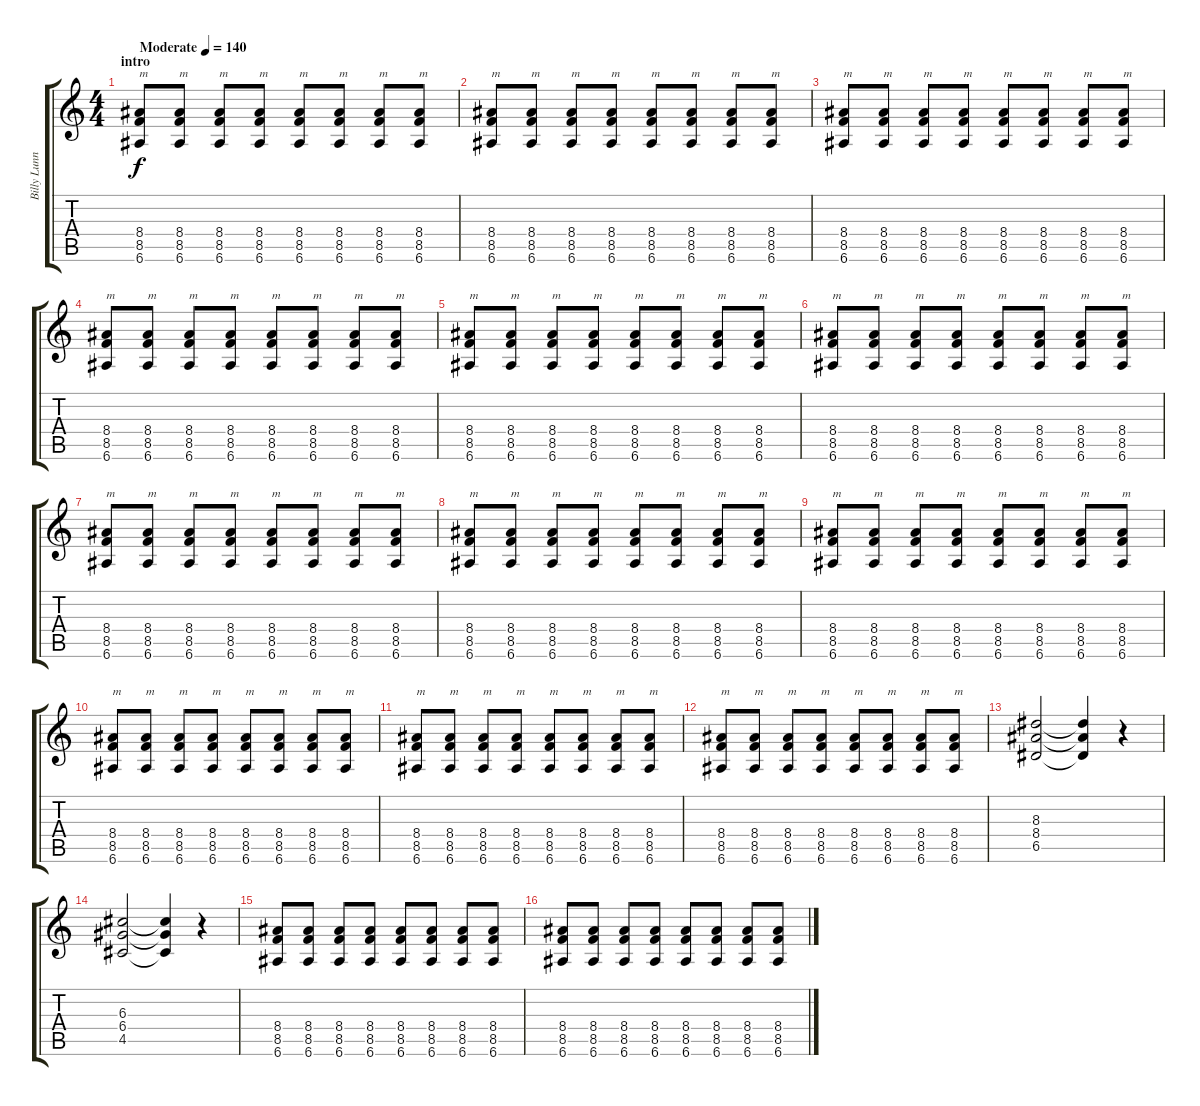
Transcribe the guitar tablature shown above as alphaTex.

\track ("Billy Lunn (mutted)" "Billy Lunn") {instrument overdrivenguitar}
\staff {score tabs}
\tuning (E4 B3 G3 D3 A2 E2) {hide}
\ts (4 4)
\section ("" "intro")
\tempo (140 "Moderate")
\clef g2
\ks c
(8.4 8.5 6.6).8{txt "m" dy f instrument overdrivenguitar} (8.4 8.5 6.6).8{txt "m"} (8.4 8.5 6.6).8{txt "m"} (8.4 8.5 6.6).8{txt "m"} (8.4 8.5 6.6).8{txt "m"} (8.4 8.5 6.6).8{txt "m"} (8.4 8.5 6.6).8{txt "m"} (8.4 8.5 6.6).8{txt "m"} |
(8.4 8.5 6.6).8{txt "m"} (8.4 8.5 6.6).8{txt "m"} (8.4 8.5 6.6).8{txt "m"} (8.4 8.5 6.6).8{txt "m"} (8.4 8.5 6.6).8{txt "m"} (8.4 8.5 6.6).8{txt "m"} (8.4 8.5 6.6).8{txt "m"} (8.4 8.5 6.6).8{txt "m"} |
(8.4 8.5 6.6).8{txt "m"} (8.4 8.5 6.6).8{txt "m"} (8.4 8.5 6.6).8{txt "m"} (8.4 8.5 6.6).8{txt "m"} (8.4 8.5 6.6).8{txt "m"} (8.4 8.5 6.6).8{txt "m"} (8.4 8.5 6.6).8{txt "m"} (8.4 8.5 6.6).8{txt "m"} |
(8.4 8.5 6.6).8{txt "m"} (8.4 8.5 6.6).8{txt "m"} (8.4 8.5 6.6).8{txt "m"} (8.4 8.5 6.6).8{txt "m"} (8.4 8.5 6.6).8{txt "m"} (8.4 8.5 6.6).8{txt "m"} (8.4 8.5 6.6).8{txt "m"} (8.4 8.5 6.6).8{txt "m"} |
(8.4 8.5 6.6).8{txt "m"} (8.4 8.5 6.6).8{txt "m"} (8.4 8.5 6.6).8{txt "m"} (8.4 8.5 6.6).8{txt "m"} (8.4 8.5 6.6).8{txt "m"} (8.4 8.5 6.6).8{txt "m"} (8.4 8.5 6.6).8{txt "m"} (8.4 8.5 6.6).8{txt "m"} |
(8.4 8.5 6.6).8{txt "m"} (8.4 8.5 6.6).8{txt "m"} (8.4 8.5 6.6).8{txt "m"} (8.4 8.5 6.6).8{txt "m"} (8.4 8.5 6.6).8{txt "m"} (8.4 8.5 6.6).8{txt "m"} (8.4 8.5 6.6).8{txt "m"} (8.4 8.5 6.6).8{txt "m"} |
(8.4 8.5 6.6).8{txt "m"} (8.4 8.5 6.6).8{txt "m"} (8.4 8.5 6.6).8{txt "m"} (8.4 8.5 6.6).8{txt "m"} (8.4 8.5 6.6).8{txt "m"} (8.4 8.5 6.6).8{txt "m"} (8.4 8.5 6.6).8{txt "m"} (8.4 8.5 6.6).8{txt "m"} |
(8.4 8.5 6.6).8{txt "m"} (8.4 8.5 6.6).8{txt "m"} (8.4 8.5 6.6).8{txt "m"} (8.4 8.5 6.6).8{txt "m"} (8.4 8.5 6.6).8{txt "m"} (8.4 8.5 6.6).8{txt "m"} (8.4 8.5 6.6).8{txt "m"} (8.4 8.5 6.6).8{txt "m"} |
(8.4 8.5 6.6).8{txt "m"} (8.4 8.5 6.6).8{txt "m"} (8.4 8.5 6.6).8{txt "m"} (8.4 8.5 6.6).8{txt "m"} (8.4 8.5 6.6).8{txt "m"} (8.4 8.5 6.6).8{txt "m"} (8.4 8.5 6.6).8{txt "m"} (8.4 8.5 6.6).8{txt "m"} |
(8.4 8.5 6.6).8{txt "m"} (8.4 8.5 6.6).8{txt "m"} (8.4 8.5 6.6).8{txt "m"} (8.4 8.5 6.6).8{txt "m"} (8.4 8.5 6.6).8{txt "m"} (8.4 8.5 6.6).8{txt "m"} (8.4 8.5 6.6).8{txt "m"} (8.4 8.5 6.6).8{txt "m"} |
(8.4 8.5 6.6).8{txt "m"} (8.4 8.5 6.6).8{txt "m"} (8.4 8.5 6.6).8{txt "m"} (8.4 8.5 6.6).8{txt "m"} (8.4 8.5 6.6).8{txt "m"} (8.4 8.5 6.6).8{txt "m"} (8.4 8.5 6.6).8{txt "m"} (8.4 8.5 6.6).8{txt "m"} |
(8.4 8.5 6.6).8{txt "m"} (8.4 8.5 6.6).8{txt "m"} (8.4 8.5 6.6).8{txt "m"} (8.4 8.5 6.6).8{txt "m"} (8.4 8.5 6.6).8{txt "m"} (8.4 8.5 6.6).8{txt "m"} (8.4 8.5 6.6).8{txt "m"} (8.4 8.5 6.6).8{txt "m"} |
(8.3 8.4 6.5).2 (8.3{t} 8.4{t} 6.5{t}).4 r.4 |
(6.3 6.4 4.5).2 (6.3{t} 6.4{t} 4.5{t}).4 r.4 |
(8.4 8.5 6.6).8 (8.4 8.5 6.6).8 (8.4 8.5 6.6).8 (8.4 8.5 6.6).8 (8.4 8.5 6.6).8 (8.4 8.5 6.6).8 (8.4 8.5 6.6).8 (8.4 8.5 6.6).8 |
(8.4 8.5 6.6).8 (8.4 8.5 6.6).8 (8.4 8.5 6.6).8 (8.4 8.5 6.6).8 (8.4 8.5 6.6).8 (8.4 8.5 6.6).8 (8.4 8.5 6.6).8 (8.4 8.5 6.6).8
